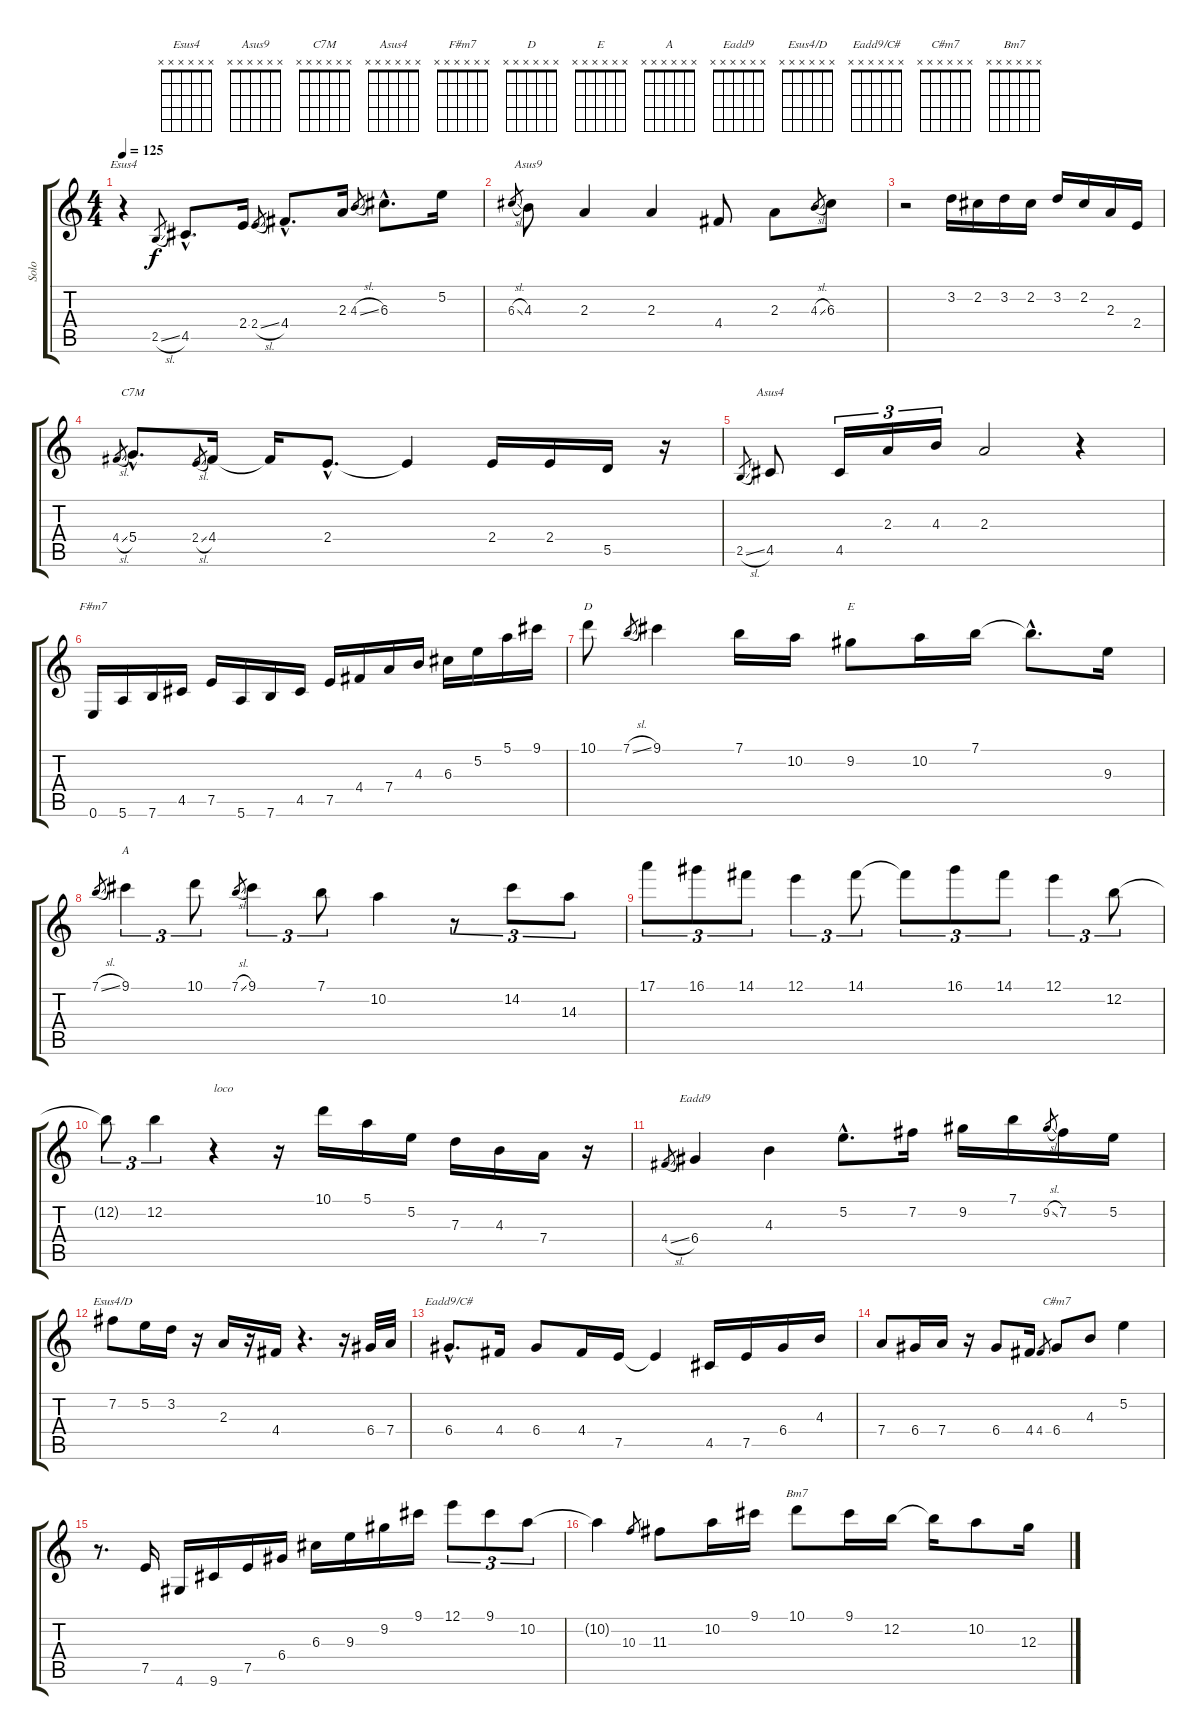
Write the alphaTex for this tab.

\track ("Solo" "Solo") {instrument electricguitarjazz}
\staff {score tabs}
\tuning (E4 B3 G3 D3 A2 E2) {hide}
\chord ("Esus4" x x x x x x) {firstfret 0}
\chord ("Asus9" x x x x x x) {firstfret 0}
\chord ("C7M" x x x x x x) {firstfret 0}
\chord ("Asus4" x x x x x x) {firstfret 0}
\chord ("F#m7" x x x x x x) {firstfret 0}
\chord ("D" x x x x x x) {firstfret 0}
\chord ("E" x x x x x x) {firstfret 0}
\chord ("A" x x x x x x) {firstfret 0}
\chord ("Eadd9" x x x x x x) {firstfret 0}
\chord ("Esus4/D" x x x x x x) {firstfret 0}
\chord ("Eadd9/C#" x x x x x x) {firstfret 0}
\chord ("C#m7" x x x x x x) {firstfret 0}
\chord ("Bm7" x x x x x x) {firstfret 0}
\ts (4 4)
\tempo 125
\clef g2
\ks c
r.4{ch "Esus4" dy f instrument electricguitarjazz} 2.5{sl}.8{gr} 4.5{hac}.8{d} 2.4.16 2.4{sl}.8{gr} 4.4{hac}.8{d} 2.3.16 4.3{sl}.8{gr} 6.3{hac}.8{d} 5.2.16 |
6.3{sl}.8{gr} 4.3.8{ch "Asus9"} 2.3.4 2.3.4 4.4.8 2.3.8 4.3{sl}.8{gr} 6.3.8 |
r.2 3.2.16 2.2.16 3.2.16 2.2.16 3.2.16 2.2.16 2.3.16 2.4.16 |
4.4{sl}.8{gr} 5.4{hac}.8{d ch "C7M"} 2.4{sl}.8{gr} 4.4.16 4.4{t}.16 2.4{hac}.8{d} 2.4{t}.4 2.4.16 2.4.16 5.5.16 r.16 |
2.5{sl}.8{gr} 4.5.8{ch "Asus4"} 4.5.16{tu (3 2)} 2.3.16{tu (3 2)} 4.3.16{tu (3 2)} 2.3.2 r.4 |
0.6.16{ch "F#m7"} 5.6.16 7.6.16 4.5.16 7.5.16 5.6.16 7.6.16 4.5.16 7.5.16 4.4.16 7.4.16 4.3.16 6.3.16 5.2.16 5.1.16 9.1.16 |
10.1.8{ch "D"} 7.1{sl}.8{gr} 9.1.4 7.1.16 10.2.16 9.2.8{ch "E"} 10.2.16 7.1.16 7.1{hac t}.8{d} 9.3.16 |
7.1{sl}.8{gr} 9.1.4{tu (3 2) ch "A"} 10.1.8{tu (3 2)} 7.1{sl}.8{gr} 9.1.4{tu (3 2)} 7.1.8{tu (3 2)} 10.2.4 r.8{tu (3 2)} 14.2.8{tu (3 2)} 14.3.8{tu (3 2)} |
17.1.8{tu (3 2)} 16.1.8{tu (3 2)} 14.1.8{tu (3 2)} 12.1.4{tu (3 2)} 14.1.8{tu (3 2)} 14.1{t}.8{tu (3 2)} 16.1.8{tu (3 2)} 14.1.8{tu (3 2)} 12.1.4{tu (3 2)} 12.2.8{tu (3 2)} |
12.2{t}.8{tu (3 2)} 12.2.4{tu (3 2)} r.4{txt "loco"} r.16 10.1.16 5.1.16 5.2.16 7.3.16 4.3.16 7.4.16 r.16 |
4.4{sl}.8{gr} 6.4.4{ch "Eadd9"} 4.3.4 5.2{hac}.8{d} 7.2.16 9.2.16 7.1.16 9.2{sl}.8{gr} 7.2.16 5.2.16 |
7.2.8{ch "Esus4/D"} 5.2.16 3.2.16 r.16 2.3.16 r.16 4.4.16 r.4{d} r.16 6.4.32 7.4.32 |
6.4{hac}.8{d ch "Eadd9/C#"} 4.4.16 6.4.8 4.4.16 7.5.16 7.5{t}.4 4.5.16 7.5.16 6.4.16 4.3.16 |
7.4.8 6.4.16 7.4.16 r.16 6.4.8 4.4.16 4.4.8{gr} 6.4.8{ch "C#m7"} 4.3.8 5.2.4 |
r.8{d} 7.5.16 4.6.16 9.6.16 7.5.16 6.4.16 6.3.16 9.3.16 9.2.16 9.1.16 12.1.8{tu (3 2)} 9.1.8{tu (3 2)} 10.2.8{tu (3 2)} |
10.2{t}.4 10.3.8{gr} 11.3.8 10.2.16 9.1.16 10.1.8{ch "Bm7"} 9.1.16 12.2.16 12.2{t}.16 10.2.8 12.3.16
